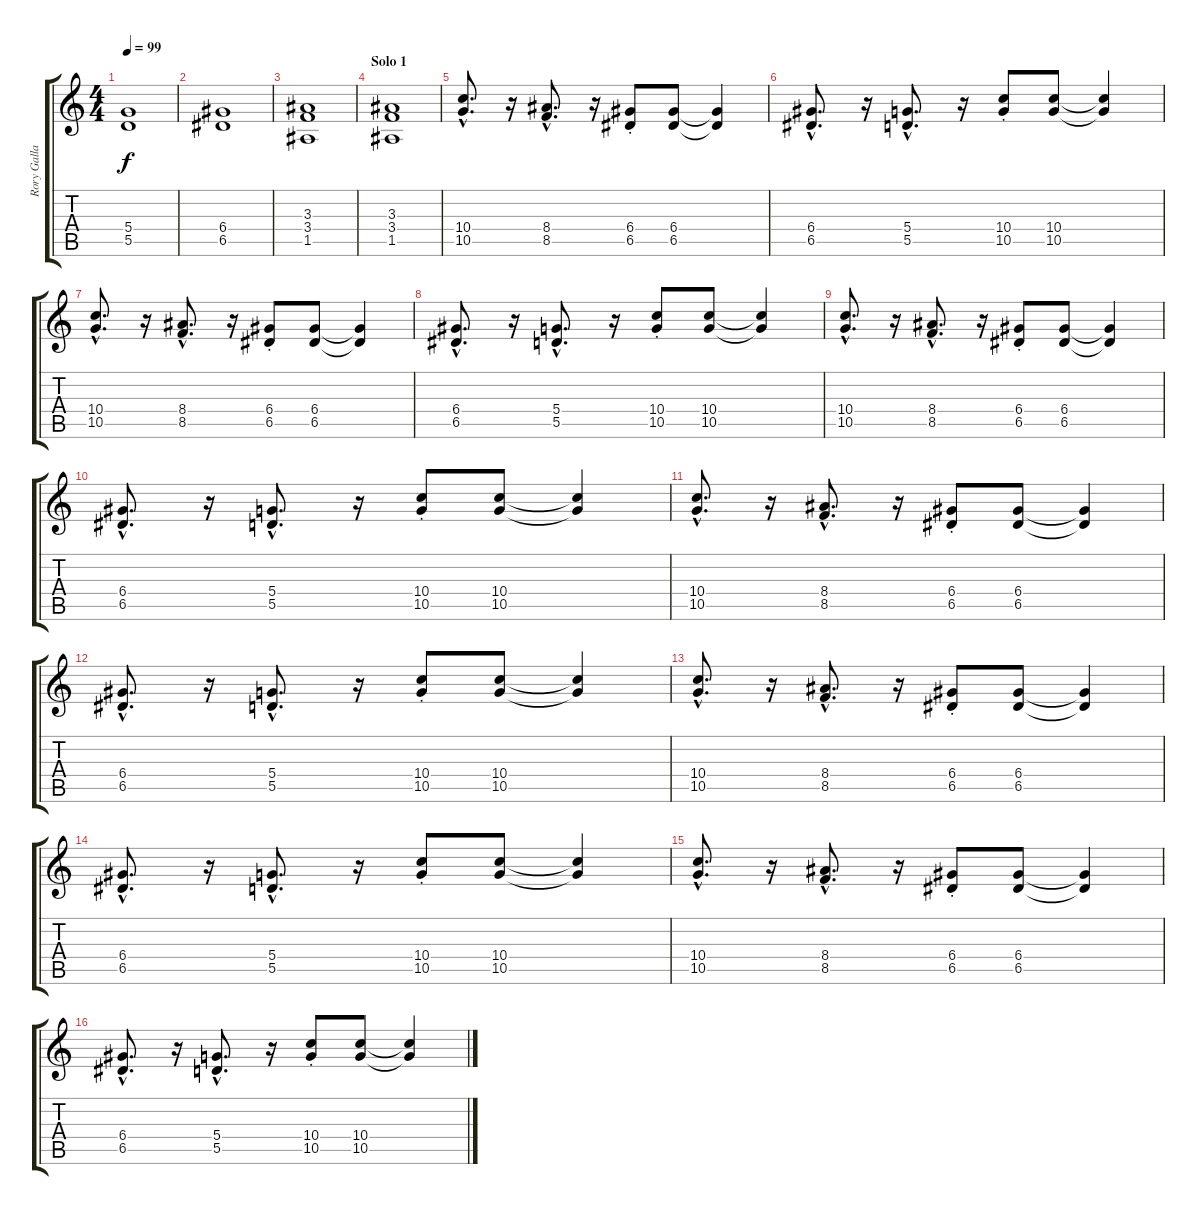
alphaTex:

\track ("Rory Gallagher Rythm" "Rory Galla") {instrument distortionguitar}
\staff {score tabs}
\tuning (E4 B3 G3 D3 A2 E2) {hide}
\ts (4 4)
\tempo 99
\clef g2
\ks c
(5.4 5.5).1{dy f} |
(6.4 6.5).1 |
(3.3 3.4 1.5).1 |
\section ("" "Solo 1")
(3.3 3.4 1.5).1 |
(10.4{hac} 10.5{hac}).8{d} r.16 (8.4{hac} 8.5{hac}).8{d} r.16 (6.4{st} 6.5{st}).8 (6.4 6.5).8 (6.4{t} 6.5{t}).4 |
(6.4{hac} 6.5{hac}).8{d} r.16 (5.4{hac} 5.5{hac}).8{d} r.16 (10.4{st} 10.5{st}).8 (10.4 10.5).8 (10.4{t} 10.5{t}).4 |
(10.4{hac} 10.5{hac}).8{d} r.16 (8.4{hac} 8.5{hac}).8{d} r.16 (6.4{st} 6.5{st}).8 (6.4 6.5).8 (6.4{t} 6.5{t}).4 |
(6.4{hac} 6.5{hac}).8{d} r.16 (5.4{hac} 5.5{hac}).8{d} r.16 (10.4{st} 10.5{st}).8 (10.4 10.5).8 (10.4{t} 10.5{t}).4 |
(10.4{hac} 10.5{hac}).8{d} r.16 (8.4{hac} 8.5{hac}).8{d} r.16 (6.4{st} 6.5{st}).8 (6.4 6.5).8 (6.4{t} 6.5{t}).4 |
(6.4{hac} 6.5{hac}).8{d} r.16 (5.4{hac} 5.5{hac}).8{d} r.16 (10.4{st} 10.5{st}).8 (10.4 10.5).8 (10.4{t} 10.5{t}).4 |
(10.4{hac} 10.5{hac}).8{d} r.16 (8.4{hac} 8.5{hac}).8{d} r.16 (6.4{st} 6.5{st}).8 (6.4 6.5).8 (6.4{t} 6.5{t}).4 |
(6.4{hac} 6.5{hac}).8{d} r.16 (5.4{hac} 5.5{hac}).8{d} r.16 (10.4{st} 10.5{st}).8 (10.4 10.5).8 (10.4{t} 10.5{t}).4 |
(10.4{hac} 10.5{hac}).8{d} r.16 (8.4{hac} 8.5{hac}).8{d} r.16 (6.4{st} 6.5{st}).8 (6.4 6.5).8 (6.4{t} 6.5{t}).4 |
(6.4{hac} 6.5{hac}).8{d} r.16 (5.4{hac} 5.5{hac}).8{d} r.16 (10.4{st} 10.5{st}).8 (10.4 10.5).8 (10.4{t} 10.5{t}).4 |
(10.4{hac} 10.5{hac}).8{d} r.16 (8.4{hac} 8.5{hac}).8{d} r.16 (6.4{st} 6.5{st}).8 (6.4 6.5).8 (6.4{t} 6.5{t}).4 |
(6.4{hac} 6.5{hac}).8{d} r.16 (5.4{hac} 5.5{hac}).8{d} r.16 (10.4{st} 10.5{st}).8 (10.4 10.5).8 (10.4{t} 10.5{t}).4
